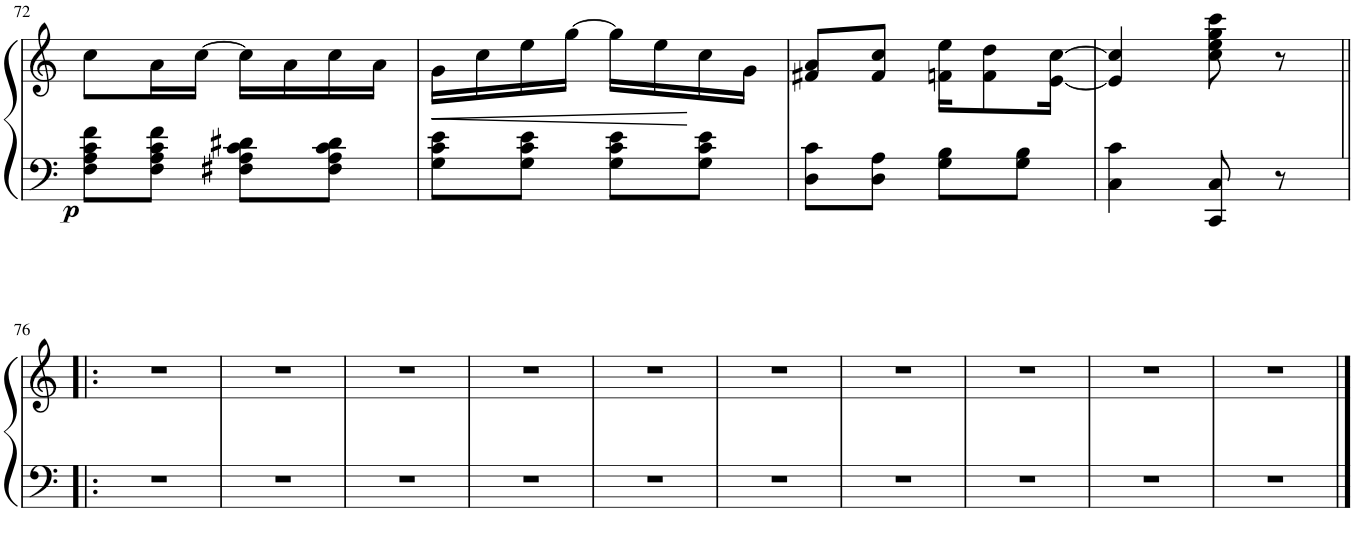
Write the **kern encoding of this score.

**kern	**kern	**dynam
*part1	*part1	*part1
*staff2	*staff1	*staff1/2
*I"Piano	*	*
*I'Pno.	*	*
!!LO:PB:g=z
*clefF4	*clefG2	*
*k[]	*k[]	*
*M2/4	*M2/4	*
=72	=72	=72
!	!	!LO:DY:b=2
8F\ 8A\ 8c\ 8f\L	8cc\L	p
8F\ 8A\ 8c\ 8f\J	16a\L	.
.	[16cc\JJ	.
8F#X\ 8A\ 8c\ 8d#X\L	16cc\LL]	.
.	16a\	.
8F#\ 8A\ 8c\ 8d#\J	16cc\	.
.	16a\JJ	.
=73	=73	=73
!	!	!LO:HP:b
8G\ 8c\ 8e\L	16g\LL	<
.	16cc\	.
8G\ 8c\ 8e\J	16ee\	.
.	[16gg\JJ	.
8G\ 8c\ 8e\L	16gg\LL]	.
.	16ee\	.
8G\ 8c\ 8e\J	16cc\	[
.	16g\JJ	.
=74	=74	=74
8D\ 8c\L	8f#X/ 8a/L	.
8D\ 8A\J	8f#/ 8cc/J	.
8G\ 8B\L	16fn\ 16ee\KL	.
.	8f\ 8dd\	.
8G\ 8B\J	.	.
.	[16e\ [16cc\Jk	.
=75	=75	=75
4C\ 4c\	4e/] 4cc/]	.
8CC/ 8C/	8cc\ 8ee\ 8gg\ 8ccc\	.
8r	8r	.
!!LO:LB:g=z
=76!|:	=76!|:	=76!|:
2r	2r	.
=77	=77	=77
2r	2r	.
=78	=78	=78
2r	2r	.
=79	=79	=79
2r	2r	.
=80	=80	=80
2r	2r	.
=81	=81	=81
2r	2r	.
=82	=82	=82
2r	2r	.
=83	=83	=83
2r	2r	.
=84	=84	=84
2r	2r	.
=85	=85	=85
2r	2r	.
==	==	==
*-	*-	*-
